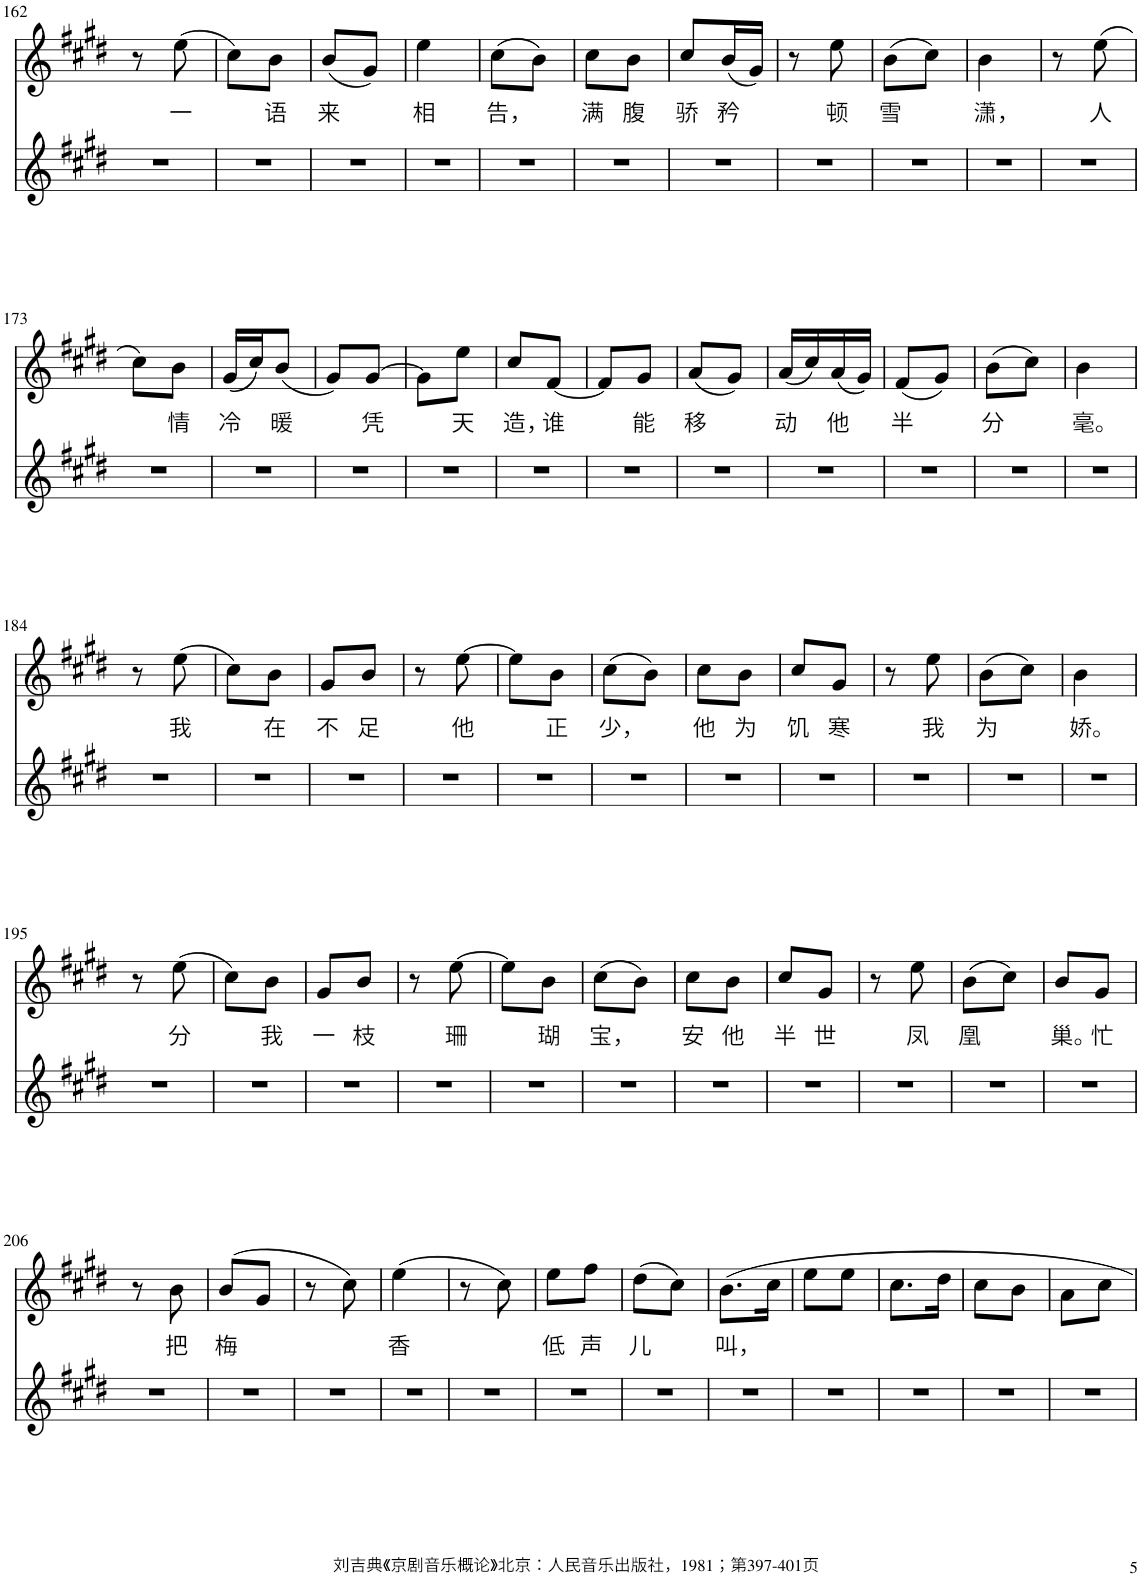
**kern	**kern	**text
*part2	*part1	*part1
*staff2	*staff1	*staff1
*I"Piano	*I"Piano	*
*I'Pno	*I'Pno	*
!!LO:PB:g=z
*clefG2	*clefG2	*
*k[f#c#g#d#]	*k[f#c#g#d#]	*
*M1/4	*M1/4	*
=162	=162	=162
4r	8r	.
!	!	!LO:LY:b
.	(8ee\	一
=163	=163	=163
4r	8cc#\L)	.
!	!	!LO:LY:b
.	8b\J	语
=164	=164	=164
!	!	!LO:LY:b
4r	(8b/L	来
.	8g#/J)	.
=165	=165	=165
!	!	!LO:LY:b
4r	4ee\	相
=166	=166	=166
!	!	!LO:LY:b
4r	(8cc#\L	告，
.	8b\J)	.
=167	=167	=167
!	!	!LO:LY:b
4r	8cc#\L	满
!	!	!LO:LY:b
.	8b\J	腹
=168	=168	=168
!	!	!LO:LY:b
4r	8cc#/L	骄
!	!	!LO:LY:b
.	(16b/L	矜
.	16g#/JJ)	.
=169	=169	=169
4r	8r	.
!	!	!LO:LY:b
.	8ee\	顿
=170	=170	=170
!	!	!LO:LY:b
4r	(8b\L	雪
.	8cc#\J)	.
=171	=171	=171
!	!	!LO:LY:b
4r	4b\	潇，
=172	=172	=172
4r	8r	.
!	!	!LO:LY:b
.	(8ee\	人
!!LO:LB:g=z
=173	=173	=173
4r	8cc#\L)	.
!	!	!LO:LY:b
.	8b\J	情
=174	=174	=174
!	!	!LO:LY:b
4r	(16g#/LL	冷
.	16cc#/J)	.
!	!	!LO:LY:b
.	(8b/J	暖
=175	=175	=175
4r	8g#/L)	.
!	!	!LO:LY:b
.	[8g#/J	凭
=176	=176	=176
4r	8g#\L]	.
!	!	!LO:LY:b
.	8ee\J	天
=177	=177	=177
!	!	!LO:LY:b
4r	8cc#/L	造，
!	!	!LO:LY:b
.	[8f#/J	谁
=178	=178	=178
4r	8f#/L]	.
!	!	!LO:LY:b
.	8g#/J	能
=179	=179	=179
!	!	!LO:LY:b
4r	(8a/L	移
.	8g#/J)	.
=180	=180	=180
!	!	!LO:LY:b
4r	(16a/LL	动
.	16cc#/)	.
!	!	!LO:LY:b
.	(16a/	他
.	16g#/JJ)	.
=181	=181	=181
!	!	!LO:LY:b
4r	(8f#/L	半
.	8g#/J)	.
=182	=182	=182
!	!	!LO:LY:b
4r	(8b\L	分
.	8cc#\J)	.
=183	=183	=183
!	!	!LO:LY:b
4r	4b\	毫。
!!LO:LB:g=z
=184	=184	=184
4r	8r	.
!	!	!LO:LY:b
.	(8ee\	我
=185	=185	=185
4r	8cc#\L)	.
!	!	!LO:LY:b
.	8b\J	在
=186	=186	=186
!	!	!LO:LY:b
4r	8g#/L	不
!	!	!LO:LY:b
.	8b/J	足
=187	=187	=187
4r	8r	.
!	!	!LO:LY:b
.	[8ee\	他
=188	=188	=188
4r	8ee\L]	.
!	!	!LO:LY:b
.	8b\J	正
=189	=189	=189
!	!	!LO:LY:b
4r	(8cc#\L	少，
.	8b\J)	.
=190	=190	=190
!	!	!LO:LY:b
4r	8cc#\L	他
!	!	!LO:LY:b
.	8b\J	为
=191	=191	=191
!	!	!LO:LY:b
4r	8cc#/L	饥
!	!	!LO:LY:b
.	8g#/J	寒
=192	=192	=192
4r	8r	.
!	!	!LO:LY:b
.	8ee\	我
=193	=193	=193
!	!	!LO:LY:b
4r	(8b\L	为
.	8cc#\J)	.
=194	=194	=194
!	!	!LO:LY:b
4r	4b\	娇。
!!LO:LB:g=z
=195	=195	=195
4r	8r	.
!	!	!LO:LY:b
.	(8ee\	分
=196	=196	=196
4r	8cc#\L)	.
!	!	!LO:LY:b
.	8b\J	我
=197	=197	=197
!	!	!LO:LY:b
4r	8g#/L	一
!	!	!LO:LY:b
.	8b/J	枝
=198	=198	=198
4r	8r	.
!	!	!LO:LY:b
.	[8ee\	珊
=199	=199	=199
4r	8ee\L]	.
!	!	!LO:LY:b
.	8b\J	瑚
=200	=200	=200
!	!	!LO:LY:b
4r	(8cc#\L	宝，
.	8b\J)	.
=201	=201	=201
!	!	!LO:LY:b
4r	8cc#\L	安
!	!	!LO:LY:b
.	8b\J	他
=202	=202	=202
!	!	!LO:LY:b
4r	8cc#/L	半
!	!	!LO:LY:b
.	8g#/J	世
=203	=203	=203
4r	8r	.
!	!	!LO:LY:b
.	8ee\	凤
=204	=204	=204
!	!	!LO:LY:b
4r	(8b\L	凰
.	8cc#\J)	.
=205	=205	=205
!	!	!LO:LY:b
4r	8b/L	巢。
!	!	!LO:LY:b
.	8g#/J	忙
!!LO:LB:g=z
=206	=206	=206
4r	8r	.
!	!	!LO:LY:b
.	8b\	把
=207	=207	=207
!	!	!LO:LY:b
4r	(8b/L	梅
.	8g#/J	.
=208	=208	=208
4r	8r	.
.	8cc#\)	.
=209	=209	=209
!	!	!LO:LY:b
4r	(4ee\	香
=210	=210	=210
4r	8r	.
.	8cc#\)	.
=211	=211	=211
!	!	!LO:LY:b
4r	8ee\L	低
!	!	!LO:LY:b
.	8ff#\J	声
=212	=212	=212
!	!	!LO:LY:b
4r	(8dd#\L	儿
.	8cc#\J)	.
=213	=213	=213
!	!	!LO:LY:b
4r	8.b\L	叫，
.	16cc#\Jk	.
=214	=214	=214
4r	8ee\L	.
.	8ee\J	.
=215	=215	=215
4r	8.cc#\L	.
.	16dd#\Jk	.
=216	=216	=216
4r	8cc#\L	.
.	8b\J	.
=217	=217	=217
4r	8a\L	.
.	8cc#\J	.
=	=	=
*-	*-	*-
